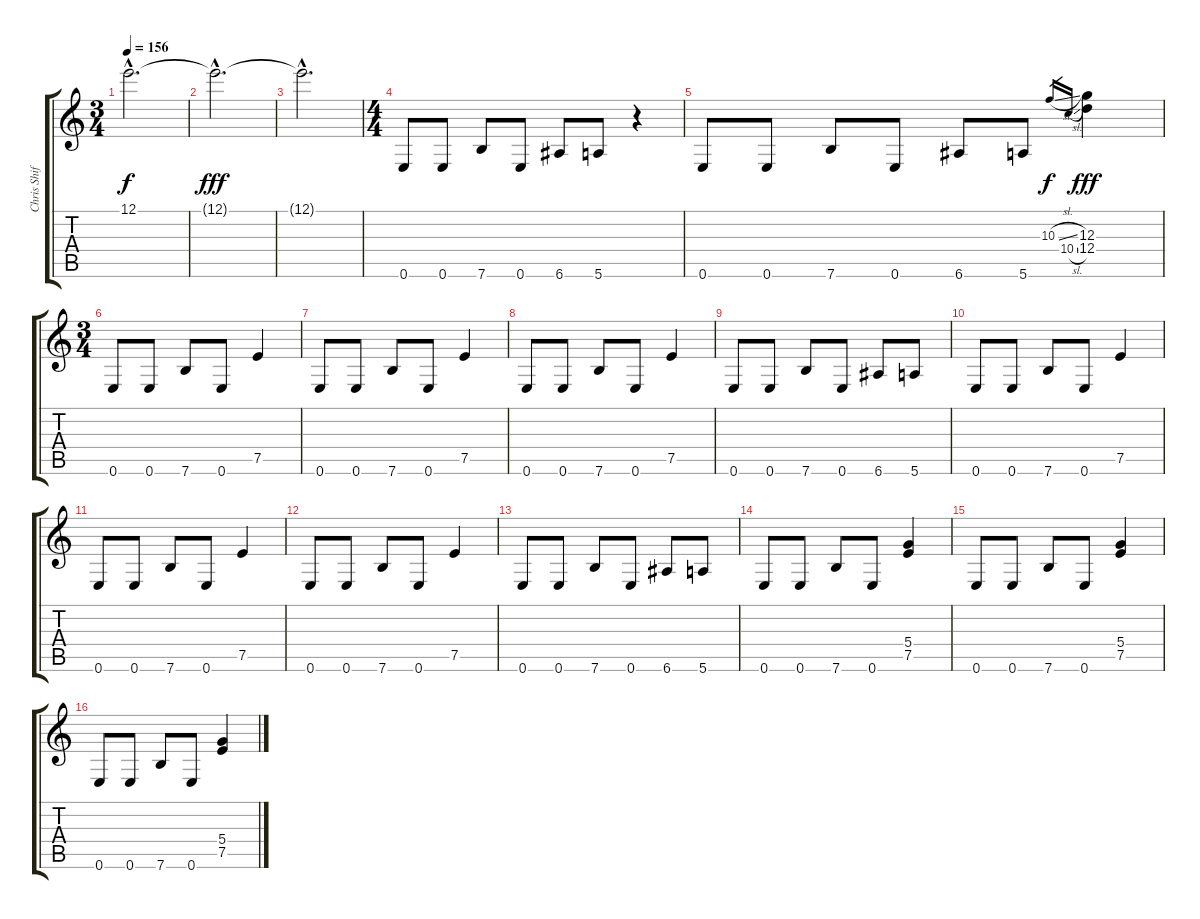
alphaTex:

\track ("Chris Shifflet" "Chris Shif") {instrument distortionguitar}
\staff {score tabs}
\tuning (E4 B3 G3 D3 A2 E2) {hide}
\ts (3 4)
\tempo 156
\clef g2
\ks c
12.1{hac}.2{d dy f} |
12.1{hac t}.2{d dy fff} |
12.1{hac t}.2{d} |
\ts (4 4)
0.6.8 0.6.8 7.6.8 0.6.8 6.6.8 5.6.8 r.4 |
0.6.8 0.6.8 7.6.8 0.6.8 6.6.8 5.6.8 10.3{sl}.16{gr dy f} 10.4{sl}.16{gr} (12.3 12.4).4{dy fff} |
\ts (3 4)
0.6.8 0.6.8 7.6.8 0.6.8 7.5.4 |
0.6.8 0.6.8 7.6.8 0.6.8 7.5.4 |
0.6.8 0.6.8 7.6.8 0.6.8 7.5.4 |
0.6.8 0.6.8 7.6.8 0.6.8 6.6.8 5.6.8 |
0.6.8 0.6.8 7.6.8 0.6.8 7.5.4 |
0.6.8 0.6.8 7.6.8 0.6.8 7.5.4 |
0.6.8 0.6.8 7.6.8 0.6.8 7.5.4 |
0.6.8 0.6.8 7.6.8 0.6.8 6.6.8 5.6.8 |
0.6.8 0.6.8 7.6.8 0.6.8 (5.4 7.5).4 |
0.6.8 0.6.8 7.6.8 0.6.8 (5.4 7.5).4 |
0.6.8 0.6.8 7.6.8 0.6.8 (5.4 7.5).4
